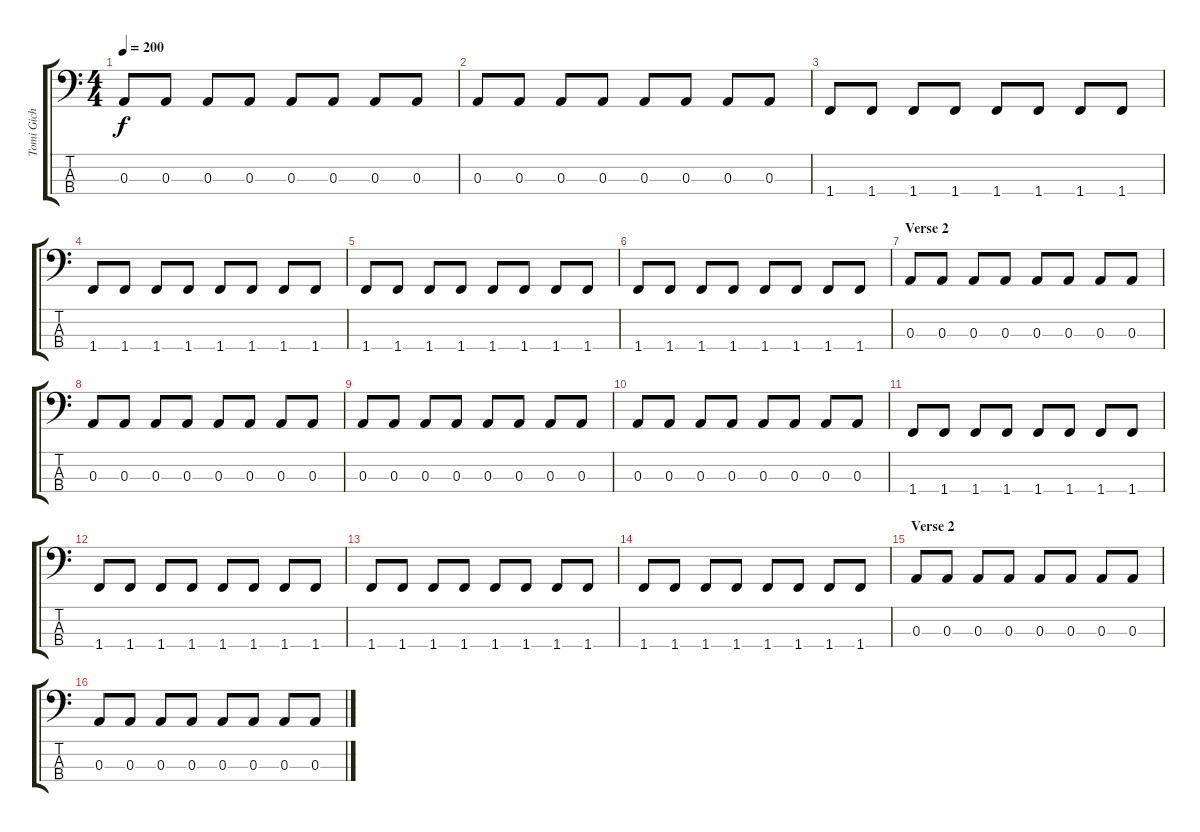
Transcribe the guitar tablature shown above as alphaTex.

\track ("Tomi Gich" "Tomi Gich") {instrument electricbasspick}
\staff {score tabs}
\tuning (G2 D2 A1 E1) {hide}
\ts (4 4)
\tempo 200
\clef f4
\ks c
0.3.8{dy f} 0.3.8 0.3.8 0.3.8 0.3.8 0.3.8 0.3.8 0.3.8 |
0.3.8 0.3.8 0.3.8 0.3.8 0.3.8 0.3.8 0.3.8 0.3.8 |
1.4.8 1.4.8 1.4.8 1.4.8 1.4.8 1.4.8 1.4.8 1.4.8 |
1.4.8 1.4.8 1.4.8 1.4.8 1.4.8 1.4.8 1.4.8 1.4.8 |
1.4.8 1.4.8 1.4.8 1.4.8 1.4.8 1.4.8 1.4.8 1.4.8 |
1.4.8 1.4.8 1.4.8 1.4.8 1.4.8 1.4.8 1.4.8 1.4.8 |
\section ("" "Verse 2")
0.3.8 0.3.8 0.3.8 0.3.8 0.3.8 0.3.8 0.3.8 0.3.8 |
0.3.8 0.3.8 0.3.8 0.3.8 0.3.8 0.3.8 0.3.8 0.3.8 |
0.3.8 0.3.8 0.3.8 0.3.8 0.3.8 0.3.8 0.3.8 0.3.8 |
0.3.8 0.3.8 0.3.8 0.3.8 0.3.8 0.3.8 0.3.8 0.3.8 |
1.4.8 1.4.8 1.4.8 1.4.8 1.4.8 1.4.8 1.4.8 1.4.8 |
1.4.8 1.4.8 1.4.8 1.4.8 1.4.8 1.4.8 1.4.8 1.4.8 |
1.4.8 1.4.8 1.4.8 1.4.8 1.4.8 1.4.8 1.4.8 1.4.8 |
1.4.8 1.4.8 1.4.8 1.4.8 1.4.8 1.4.8 1.4.8 1.4.8 |
\section ("" "Verse 2")
0.3.8 0.3.8 0.3.8 0.3.8 0.3.8 0.3.8 0.3.8 0.3.8 |
0.3.8 0.3.8 0.3.8 0.3.8 0.3.8 0.3.8 0.3.8 0.3.8
